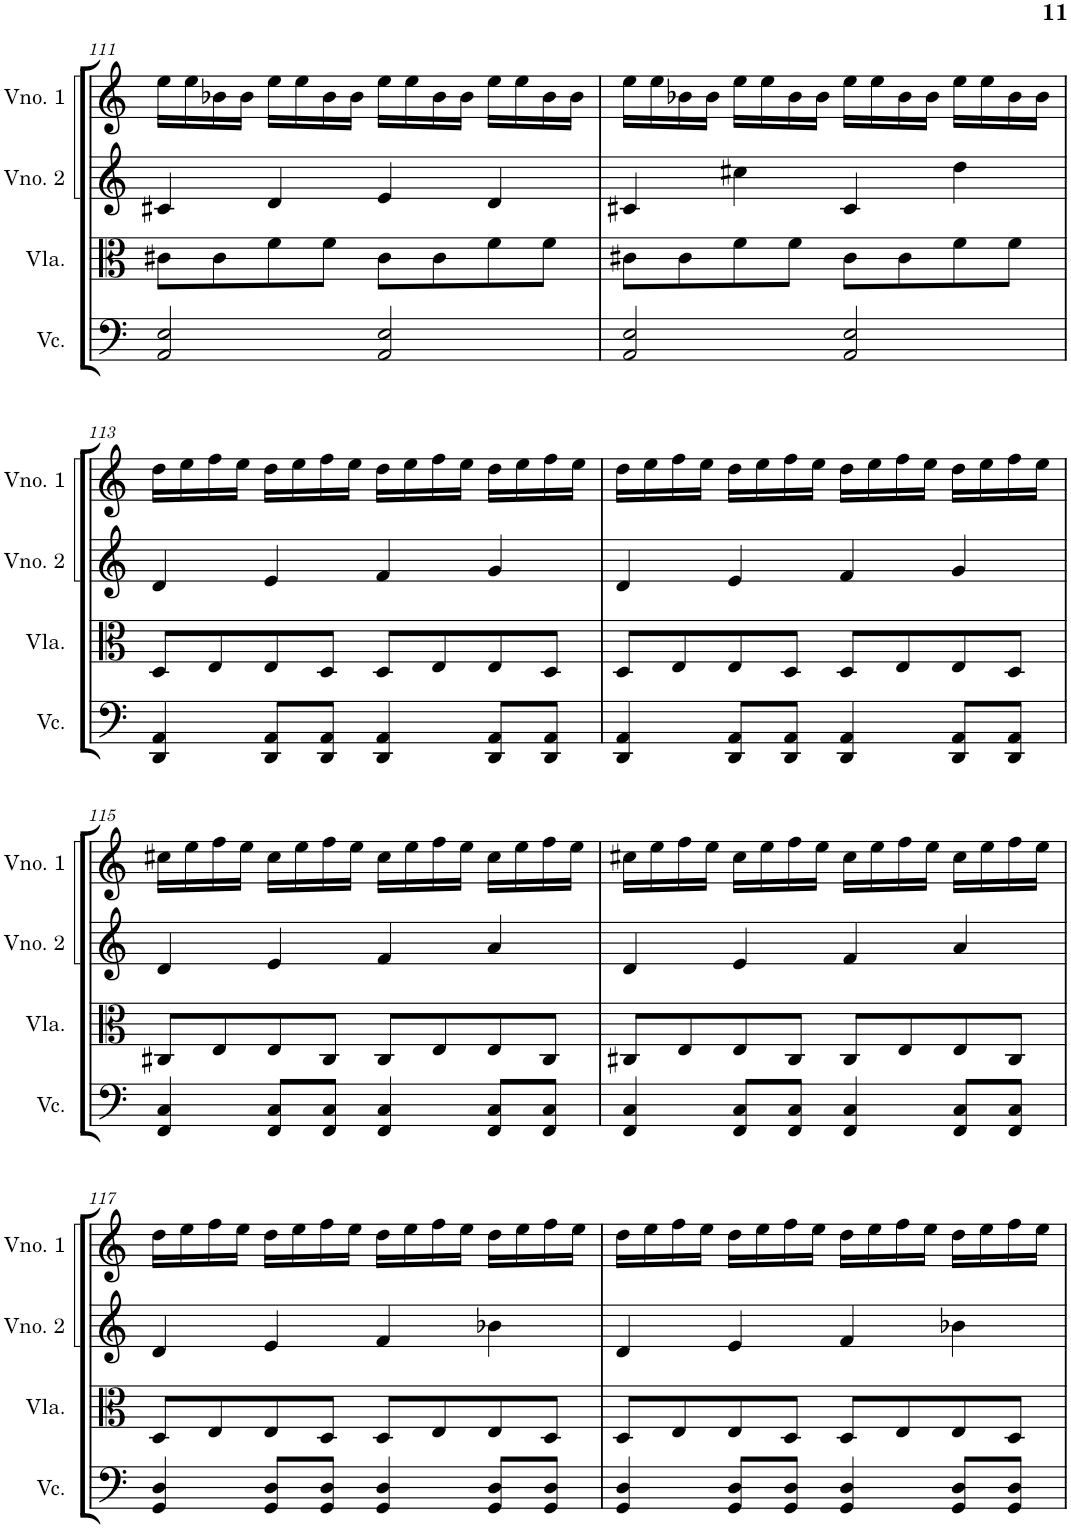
**kern	**kern	**kern	**kern
*part4	*part3	*part2	*part1
*staff4	*staff3	*staff2	*staff1
*I"Violoncelo	*I"Viola	*I"Violino 2	*I"Violino 1
*I'Vc.	*I'Vla.	*I'Vno. 2	*I'Vno. 1
!!LO:PB:g=z
*clefF4	*clefC3	*clefG2	*clefG2
*k[]	*k[]	*k[]	*k[]
*M4/4	*M4/4	*M4/4	*M4/4
=111	=111	=111	=111
2AA/ 2E/	8c#X\L	4c#X/	16ee\LL
.	.	.	16ee\
.	8c#\	.	16b-X\
.	.	.	16b-\JJ
.	8f\	4d/	16ee\LL
.	.	.	16ee\
.	8f\J	.	16b-\
.	.	.	16b-\JJ
2AA/ 2E/	8c#\L	4e/	16ee\LL
.	.	.	16ee\
.	8c#\	.	16b-\
.	.	.	16b-\JJ
.	8f\	4d/	16ee\LL
.	.	.	16ee\
.	8f\J	.	16b-\
.	.	.	16b-\JJ
=112	=112	=112	=112
2AA/ 2E/	8c#X\L	4c#X/	16ee\LL
.	.	.	16ee\
.	8c#\	.	16b-X\
.	.	.	16b-\JJ
.	8f\	4cc#X\	16ee\LL
.	.	.	16ee\
.	8f\J	.	16b-\
.	.	.	16b-\JJ
2AA/ 2E/	8c#\L	4c#/	16ee\LL
.	.	.	16ee\
.	8c#\	.	16b-\
.	.	.	16b-\JJ
.	8f\	4dd\	16ee\LL
.	.	.	16ee\
.	8f\J	.	16b-\
.	.	.	16b-\JJ
!!LO:LB:g=z
=113	=113	=113	=113
4DD/ 4AA/	8D/L	4d/	16dd\LL
.	.	.	16ee\
.	8E/	.	16ff\
.	.	.	16ee\JJ
8DD/ 8AA/L	8E/	4e/	16dd\LL
.	.	.	16ee\
8DD/ 8AA/J	8D/J	.	16ff\
.	.	.	16ee\JJ
4DD/ 4AA/	8D/L	4f/	16dd\LL
.	.	.	16ee\
.	8E/	.	16ff\
.	.	.	16ee\JJ
8DD/ 8AA/L	8E/	4g/	16dd\LL
.	.	.	16ee\
8DD/ 8AA/J	8D/J	.	16ff\
.	.	.	16ee\JJ
=114	=114	=114	=114
4DD/ 4AA/	8D/L	4d/	16dd\LL
.	.	.	16ee\
.	8E/	.	16ff\
.	.	.	16ee\JJ
8DD/ 8AA/L	8E/	4e/	16dd\LL
.	.	.	16ee\
8DD/ 8AA/J	8D/J	.	16ff\
.	.	.	16ee\JJ
4DD/ 4AA/	8D/L	4f/	16dd\LL
.	.	.	16ee\
.	8E/	.	16ff\
.	.	.	16ee\JJ
8DD/ 8AA/L	8E/	4g/	16dd\LL
.	.	.	16ee\
8DD/ 8AA/J	8D/J	.	16ff\
.	.	.	16ee\JJ
!!LO:LB:g=z
=115	=115	=115	=115
4FF/ 4C/	8C#X/L	4d/	16cc#X\LL
.	.	.	16ee\
.	8E/	.	16ff\
.	.	.	16ee\JJ
8FF/ 8C/L	8E/	4e/	16cc#\LL
.	.	.	16ee\
8FF/ 8C/J	8C#/J	.	16ff\
.	.	.	16ee\JJ
4FF/ 4C/	8C#/L	4f/	16cc#\LL
.	.	.	16ee\
.	8E/	.	16ff\
.	.	.	16ee\JJ
8FF/ 8C/L	8E/	4a/	16cc#\LL
.	.	.	16ee\
8FF/ 8C/J	8C#/J	.	16ff\
.	.	.	16ee\JJ
=116	=116	=116	=116
4FF/ 4C/	8C#X/L	4d/	16cc#X\LL
.	.	.	16ee\
.	8E/	.	16ff\
.	.	.	16ee\JJ
8FF/ 8C/L	8E/	4e/	16cc#\LL
.	.	.	16ee\
8FF/ 8C/J	8C#/J	.	16ff\
.	.	.	16ee\JJ
4FF/ 4C/	8C#/L	4f/	16cc#\LL
.	.	.	16ee\
.	8E/	.	16ff\
.	.	.	16ee\JJ
8FF/ 8C/L	8E/	4a/	16cc#\LL
.	.	.	16ee\
8FF/ 8C/J	8C#/J	.	16ff\
.	.	.	16ee\JJ
!!LO:LB:g=z
=117	=117	=117	=117
4GG/ 4D/	8D/L	4d/	16dd\LL
.	.	.	16ee\
.	8E/	.	16ff\
.	.	.	16ee\JJ
8GG/ 8D/L	8E/	4e/	16dd\LL
.	.	.	16ee\
8GG/ 8D/J	8D/J	.	16ff\
.	.	.	16ee\JJ
4GG/ 4D/	8D/L	4f/	16dd\LL
.	.	.	16ee\
.	8E/	.	16ff\
.	.	.	16ee\JJ
8GG/ 8D/L	8E/	4b-X\	16dd\LL
.	.	.	16ee\
8GG/ 8D/J	8D/J	.	16ff\
.	.	.	16ee\JJ
=118	=118	=118	=118
4GG/ 4D/	8D/L	4d/	16dd\LL
.	.	.	16ee\
.	8E/	.	16ff\
.	.	.	16ee\JJ
8GG/ 8D/L	8E/	4e/	16dd\LL
.	.	.	16ee\
8GG/ 8D/J	8D/J	.	16ff\
.	.	.	16ee\JJ
4GG/ 4D/	8D/L	4f/	16dd\LL
.	.	.	16ee\
.	8E/	.	16ff\
.	.	.	16ee\JJ
8GG/ 8D/L	8E/	4b-X\	16dd\LL
.	.	.	16ee\
8GG/ 8D/J	8D/J	.	16ff\
.	.	.	16ee\JJ
=	=	=	=
*-	*-	*-	*-
